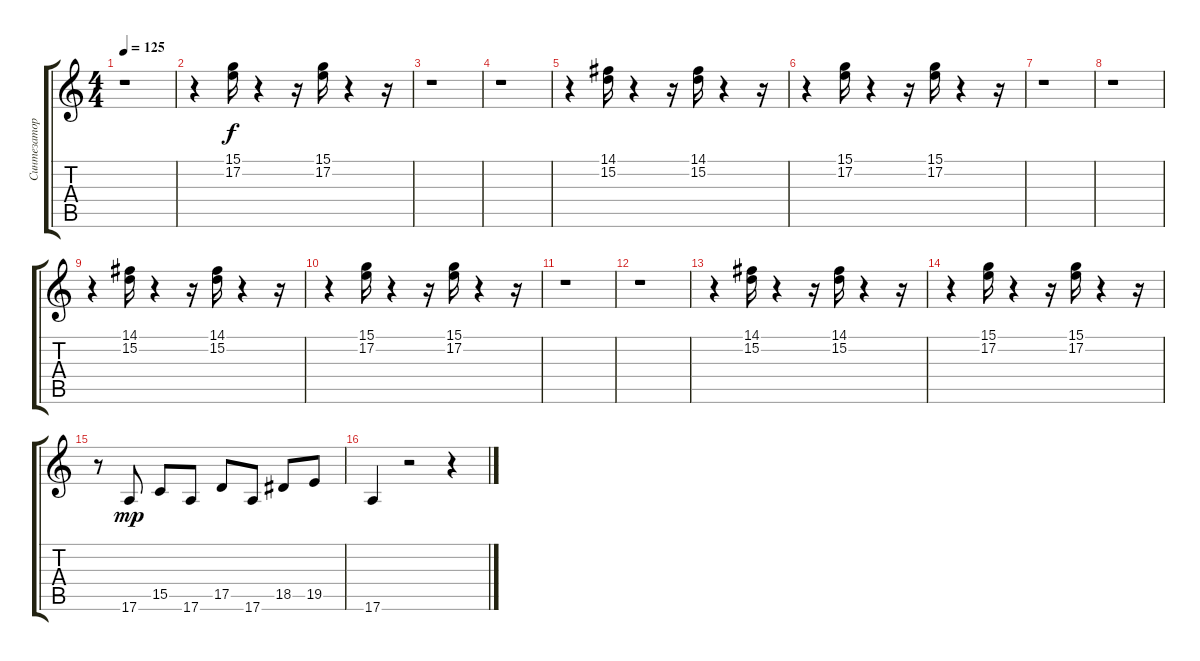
\track ("Синтезатор" "Синтезатор") {instrument rockorgan}
\staff {score tabs}
\tuning (E4 B3 G3 D3 A2 E2) {hide}
\ts (4 4)
\tempo 125
\clef g2
\ks c
r.1{dy mp} |
r.4 (15.1 17.2).16{dy f} r.4 r.16 (15.1 17.2).16 r.4 r.16 |
r.1 |
r.1 |
r.4 (14.1 15.2).16 r.4 r.16 (14.1 15.2).16 r.4 r.16 |
r.4 (15.1 17.2).16 r.4 r.16 (15.1 17.2).16 r.4 r.16 |
r.1 |
r.1 |
r.4 (14.1 15.2).16 r.4 r.16 (14.1 15.2).16 r.4 r.16 |
r.4 (15.1 17.2).16 r.4 r.16 (15.1 17.2).16 r.4 r.16 |
r.1 |
r.1 |
r.4 (14.1 15.2).16 r.4 r.16 (14.1 15.2).16 r.4 r.16 |
r.4 (15.1 17.2).16 r.4 r.16 (15.1 17.2).16 r.4 r.16 |
r.8 17.6.8{dy mp} 15.5.8 17.6.8 17.5.8 17.6.8 18.5.8 19.5.8 |
17.6.4 r.2 r.4
